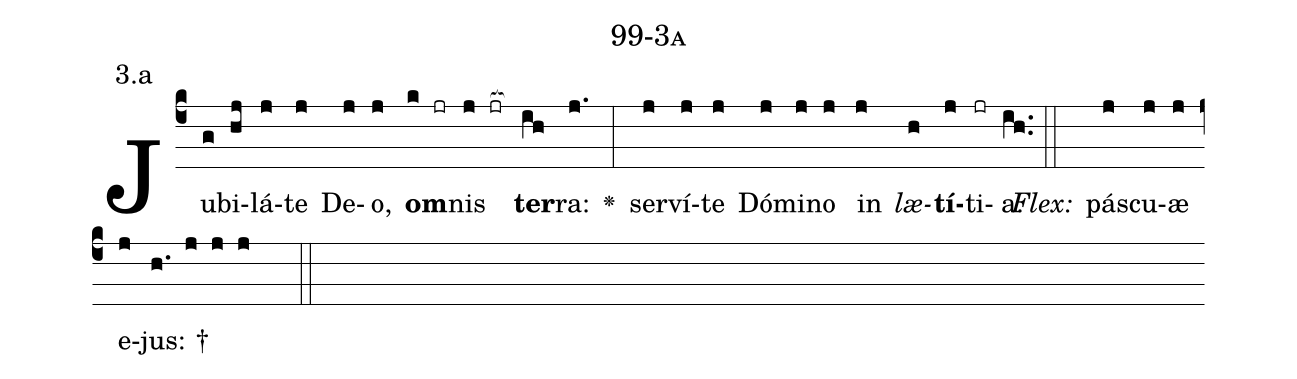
name: 99-3a;
annotation: 3.a;
%%
(c4)Ju(g)bi(hj)lá(j)te(j) De(j)o,(j) <b>om</b>(k jr)nis(j jr[ocb:1{]) <b>ter</b>(ih[ocb:0}])ra:(j.) <v>\greheightstar</v>(:) ser(j)ví(j)te(j) Dó(j)mi(j)no(j) in(j) <i>læ</i>(h)<b>tí</b>(j)ti(jr)a.(ih..) (::)
<i>Flex:</i>()  pás(j)cu(j)æ(j) e(j)jus: †(h. j j j  ::)

%E(j) u(j) o(j) u(h) a(j) e.(ih..) (::)
